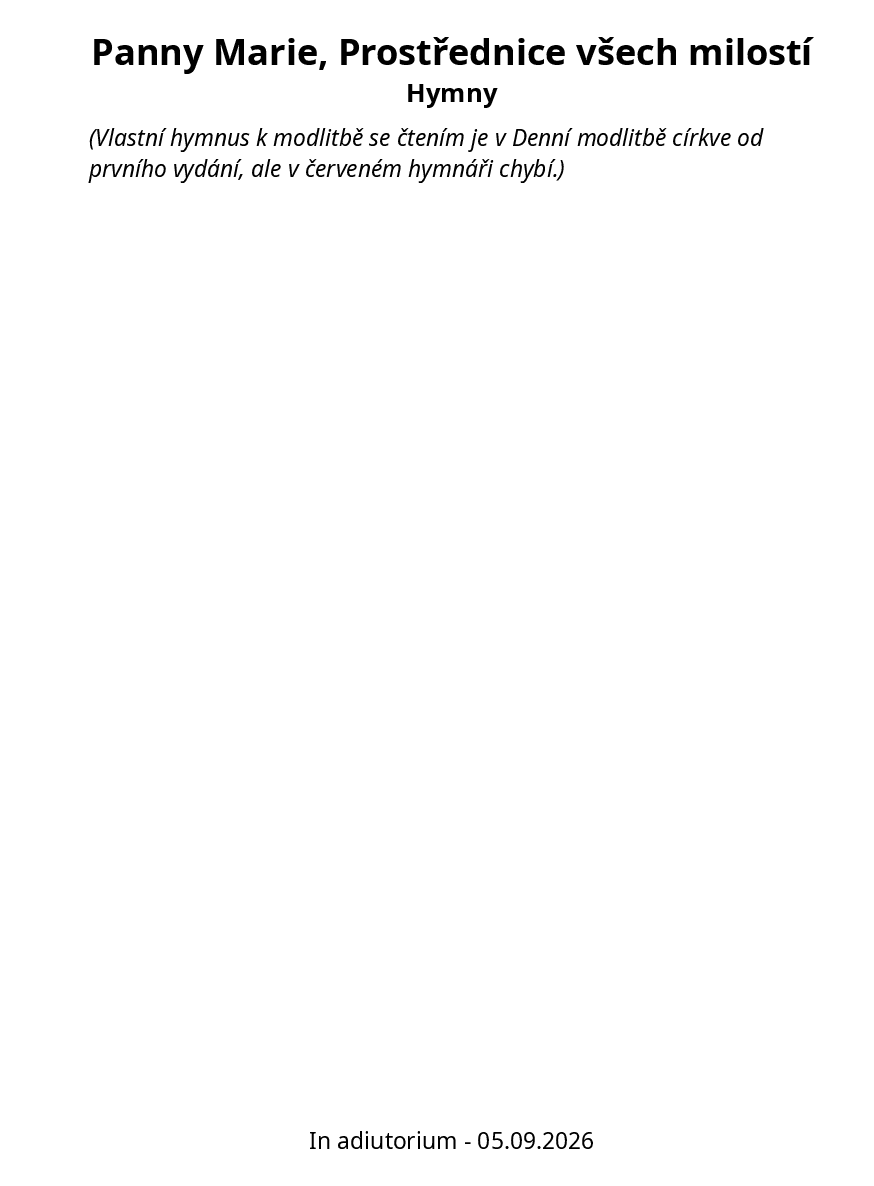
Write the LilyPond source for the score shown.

\version "2.19.16"

\include "../spolecne/layout.ly"
\include "../spolecne/tiraz.ly"
\include "../spolecne/nadpisy.ly"
\version "2.18.0"
% page style similar to that of the official Czech Divine Office hymnal

\paper {
  #(set-paper-size "a5")

  top-margin = 1\cm
  bottom-margin = 1\cm
  right-margin = 1\cm
  left-margin = 1.5\cm
}

\layout {
  indent = 0\cm
  ragged-last = ##f

  \override BreathingSign.Y-offset = 1 % placement common in Czech hymnals
  % TODO: the usual Czech breathe sign shape
}

\header {
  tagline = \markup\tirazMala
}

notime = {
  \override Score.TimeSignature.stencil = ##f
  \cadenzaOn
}


\header {
  title = "Panny Marie, Prostřednice všech milostí"
  subtitle = "Hymny"
}

\markup\wordwrap\italic{
  (Vlastní hymnus k modlitbě se čtením je v Denní modlitbě církve od prvního vydání,
  ale v červeném hymnáři chybí.)
}

\score {
  \relative c'' {
  }
  \addlyrics {
    Pa -- nen -- ská mat -- ko, dce -- ro Sy -- na své -- ho,
    jež po -- ko -- ry i slá -- vy jsi nám vzo -- rem,
    cíl pev -- ný ú -- rad -- ku jsouc od -- vě -- ké -- ho.
  }
  \header {
    quid = "hymnus"
    metrum = "11.11.11"
    modus = ""
    id = "mc"
    piece = "modlitba se čtením"
  }
}
